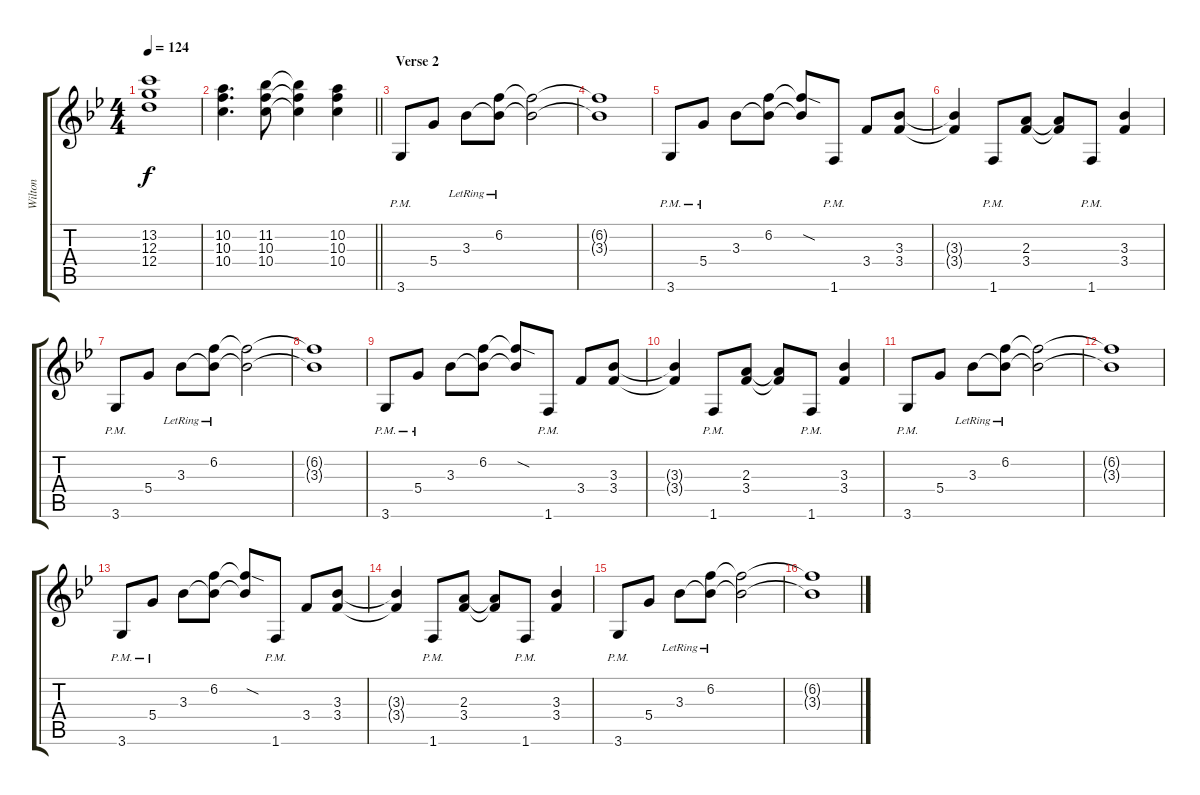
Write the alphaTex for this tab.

\track ("Wilton" "Wilton") {instrument distortionguitar}
\staff {score tabs}
\tuning (E4 B3 G3 D3 A2 E2) {hide}
\ts (4 4)
\tempo 124
\clef g2
\ks gminor
(13.2 12.3 12.4).1{dy f} |
\barLineRight lightlight
(10.2 10.3 10.4).4{d} (11.2 10.3 10.4).8 (11.2{t} 10.3{t} 10.4{t}).4 (10.2 10.3 10.4).4 |
\section ("" "Verse 2")
3.6{pm}.8 5.4.8 3.3{lr}.8 (6.2{lr} 3.3{t}).8 (6.2{t} 3.3{t}).2 |
(6.2{t} 3.3{t}).1 |
3.6{pm}.8 5.4{pm}.8 3.3.8 (6.2 3.3{t}).8 (6.2{sod t} 3.3{t}).8 1.6{pm}.8 3.4.8 (3.3 3.4).8 |
(3.3{t} 3.4{t}).4 1.6{pm}.8 (2.3 3.4).8 (2.3{t} 3.4{t}).8 1.6{pm}.8 (3.3 3.4).4 |
3.6{pm}.8 5.4.8 3.3{lr}.8 (6.2{lr} 3.3{t}).8 (6.2{t} 3.3{t}).2 |
(6.2{t} 3.3{t}).1 |
3.6{pm}.8 5.4{pm}.8 3.3.8 (6.2 3.3{t}).8 (6.2{sod t} 3.3{t}).8 1.6{pm}.8 3.4.8 (3.3 3.4).8 |
(3.3{t} 3.4{t}).4 1.6{pm}.8 (2.3 3.4).8 (2.3{t} 3.4{t}).8 1.6{pm}.8 (3.3 3.4).4 |
3.6{pm}.8 5.4.8 3.3{lr}.8 (6.2{lr} 3.3{t}).8 (6.2{t} 3.3{t}).2 |
(6.2{t} 3.3{t}).1 |
3.6{pm}.8 5.4{pm}.8 3.3.8 (6.2 3.3{t}).8 (6.2{sod t} 3.3{t}).8 1.6{pm}.8 3.4.8 (3.3 3.4).8 |
(3.3{t} 3.4{t}).4 1.6{pm}.8 (2.3 3.4).8 (2.3{t} 3.4{t}).8 1.6{pm}.8 (3.3 3.4).4 |
3.6{pm}.8 5.4.8 3.3{lr}.8 (6.2{lr} 3.3{t}).8 (6.2{t} 3.3{t}).2 |
(6.2{t} 3.3{t}).1
